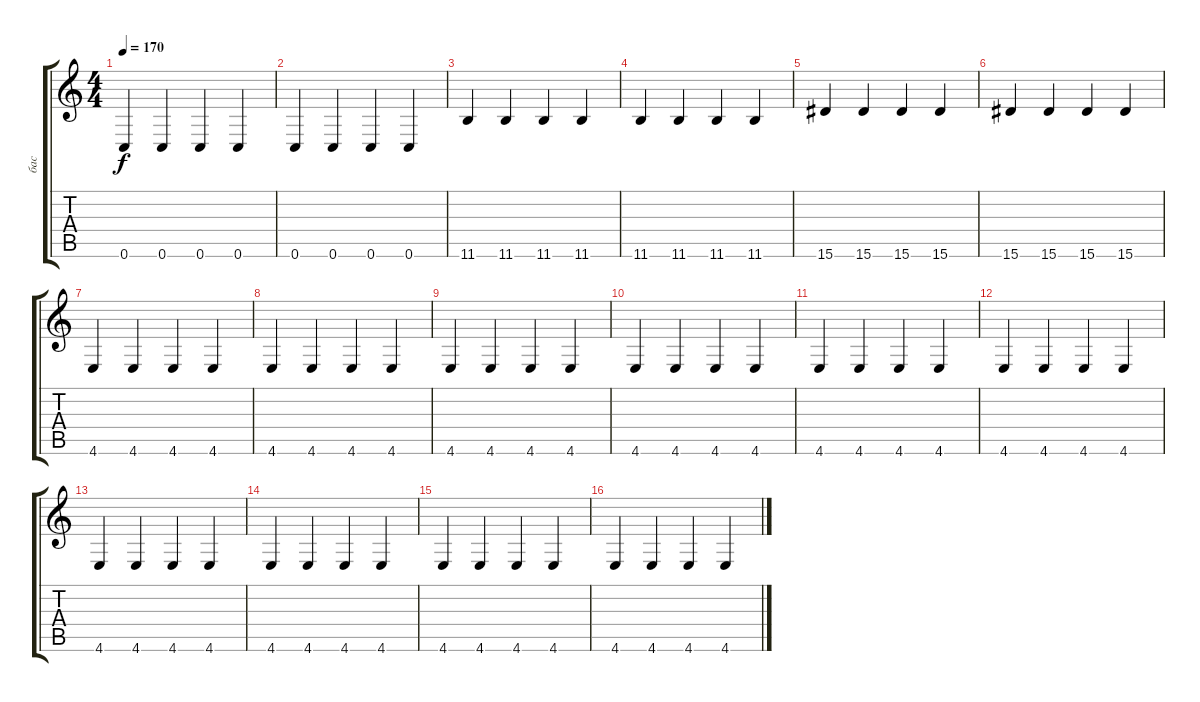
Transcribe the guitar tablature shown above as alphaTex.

\track ("бас" "бас") {instrument electricbassfinger}
\staff {score tabs}
\tuning (D4 A3 F3 C3 G2 C2) {hide}
\ts (4 4)
\tempo 170
\clef g2
\ks c
0.6.4{dy f} 0.6.4 0.6.4 0.6.4 |
0.6.4 0.6.4 0.6.4 0.6.4 |
11.6.4 11.6.4 11.6.4 11.6.4 |
11.6.4 11.6.4 11.6.4 11.6.4 |
15.6.4 15.6.4 15.6.4 15.6.4 |
15.6.4 15.6.4 15.6.4 15.6.4 |
4.6.4 4.6.4 4.6.4 4.6.4 |
4.6.4 4.6.4 4.6.4 4.6.4 |
4.6.4 4.6.4 4.6.4 4.6.4 |
4.6.4 4.6.4 4.6.4 4.6.4 |
4.6.4 4.6.4 4.6.4 4.6.4 |
4.6.4 4.6.4 4.6.4 4.6.4 |
4.6.4 4.6.4 4.6.4 4.6.4 |
4.6.4 4.6.4 4.6.4 4.6.4 |
4.6.4 4.6.4 4.6.4 4.6.4 |
4.6.4 4.6.4 4.6.4 4.6.4
